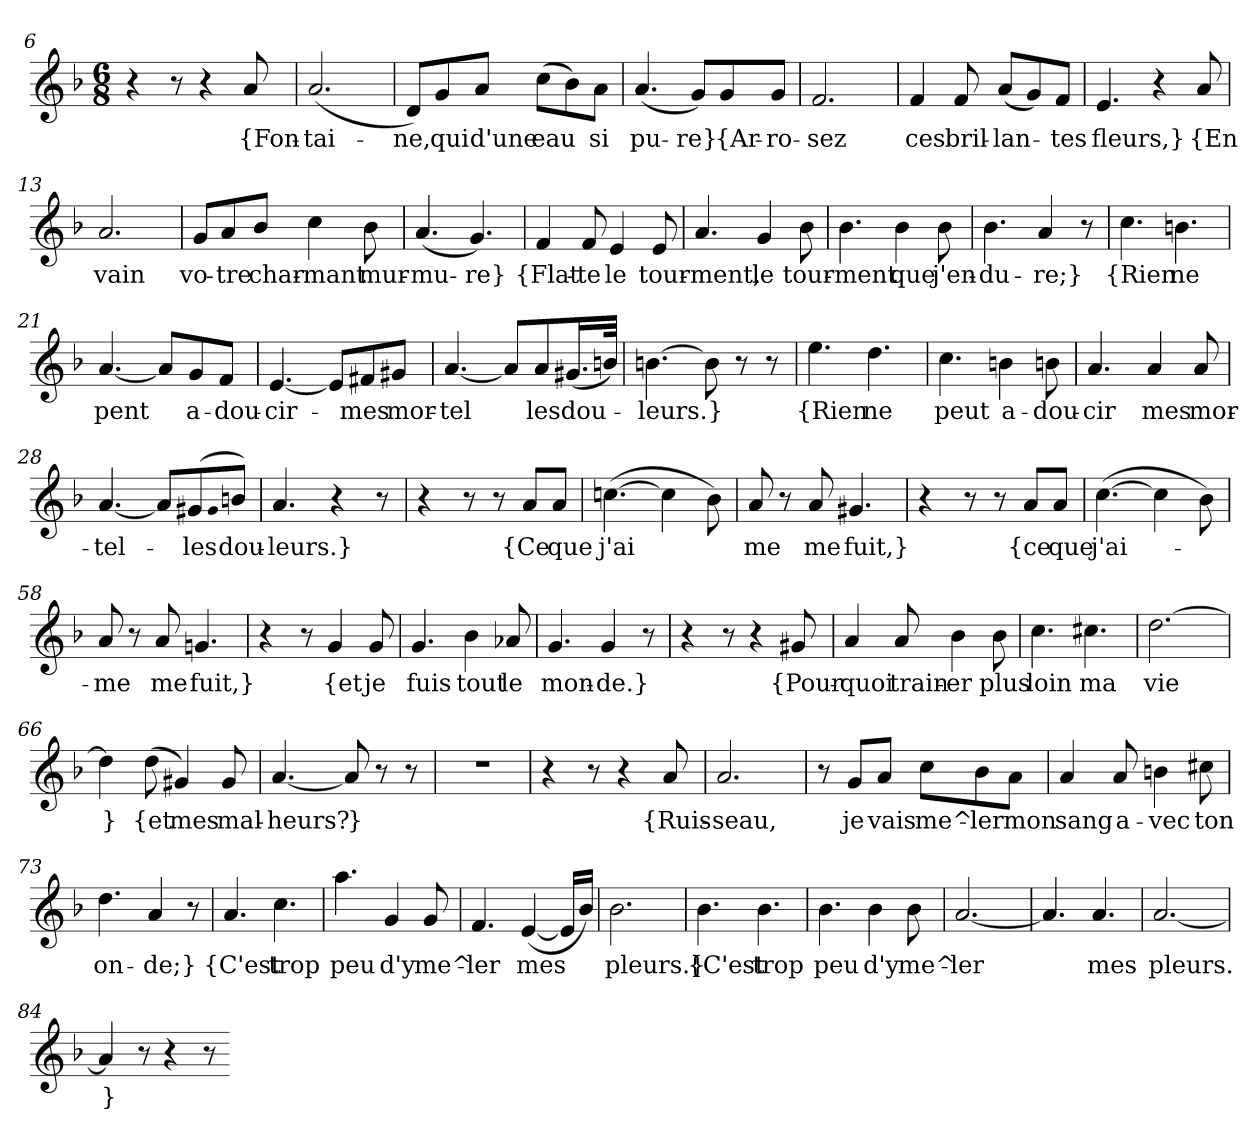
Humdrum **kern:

**kern	**text
*part1	*part1
*staff1	*staff1
*clefG2	*
*k[b-]	*
*M6/8	*
=6	=6
4r	.
8r	.
4r	.
8a	{Fon-
=7	=7
(2.a	-tai-
=8	=8
8d/L)	-ne,
8g/	qui
8a/J	d'une
(8cc\L	eau
8b-\)	.
8a\J	si
=9	=9
(4.a	pu-
8g/L)	-re}
8g/	{Ar-
8g/J	-ro-
=10	=10
2.f	-sez
=11	=11
4f	ces
8f	bril-
(8a/L	-lan-
8g/)	.
8f/J	-tes
=12	=12
4.e	fleurs,}
4r	.
8a	{En
=13	=13
2.a	vain
=14	=14
8g/L	vo-
8a/	-tre
8b-/J	char-
4cc	-mant
8b-	mur-
=15	=15
(4.a	-mu-
4.g)	-re}
=16	=16
4f	{Flat-
8f	-te
4e	le
8e	tour-
=17	=17
4.a	-ment,
4g	le
8b-	tour-
=18	=18
4.b-	-ment
4b-	que
8b-	j'en-
=19	=19
4.b-	-du-
4a	-re;}
8r	.
=20	=20
4.cc	{Rien
4.bn	ne
=21	=21
[4.a	pent
8a/L]	.
8g/	a-
8f/J	-dou-
=22	=22
[4.e	-cir-
8e/L]	.
8f#X/	-mes
8g#X/J	mor-
=23	=23
[4.a	-tel
8a/L]	.
8a/	-les
(16.g#X/L	dou-
32bn/JJk)	.
=24	=24
[4.bn	-leurs.
8bn]	}
8r	.
8r	.
=25	=25
4.ee	{Rien
4.dd	ne
=26	=26
4.cc	peut
4bn	a-
8bn	-dou-
=27	=27
4.a	-cir
4a	mes
8a	mor-
=28	=28
[4.a	-tel-
8a/L]	.
(8g#X/	-les
qg#	.
8bn/J)	dou-
=29	=29
4.a	-leurs.}
4r	.
8r	.
=53	=53
4r	.
8r	.
8r	.
8a/L	{Ce
8a/J	que
=54	=54
([4.ccn	j'ai
4ccn]	.
8b-)	.
=55	=55
8a	-me
8r	.
8a	me
4.g#X	fuit,}
=56	=56
4r	.
8r	.
8r	.
8a/L	{ce
8a/J	que
=57	=57
([4.cc	j'ai-
4cc]	.
8b-)	.
=58	=58
8a	-me
8r	.
8a	me
4.gn	fuit,}
=59	=59
4r	.
8r	.
4g	{et
8g	je
=60	=60
4.g	fuis
4b-	tout
8a-X	le
=61	=61
4.g	mon-
4g	-de.}
8r	.
=62	=62
4r	.
8r	.
4r	.
8g#X	{Pour-
=63	=63
4a	-quoi
8a	train-
4b-	-er
8b-	plus
=64	=64
4.cc	loin
4.cc#X	ma
=65	=65
[2.dd	vie
=66	=66
4dd]	}
(8dd	{et
4g#X)	mes
8g#	mal-
=67	=67
[4.a	-heurs?
8a]	}
8r	.
8r	.
=68	=68
2.r	.
=69	=69
4r	.
8r	.
4r	.
8a	{Ruis-
=70	=70
2.a	-seau,
=71	=71
8r	.
8g/L	je
8a/J	vais
8cc\L	me^-
8b-\	-ler
8a\J	mon
=72	=72
4a	sang
8a	a-
4bn	-vec
8cc#X	ton
=73	=73
4.dd	on-
4a	-de;}
8r	.
=74	=74
4.a	{C'est
4.cc	trop
=75	=75
4.aa	peu
4g	d'y
8g	me^-
=76	=76
4.f	-ler
([4e	mes
16e/LL]	.
16b-/JJ)	.
=77	=77
2.b-	pleurs.}
=78	=78
4.b-	{C'est
4.b-	trop
=79	=79
4.b-	peu
4b-	d'y
8b-	me^-
=80	=80
[2.a	-ler
=81	=81
4.a]	.
4.a	mes
=83	=83
[2.a	pleurs.
=84	=84
4a]	}
8r	.
4r	.
8r	.
=-	=-
*-	*-
